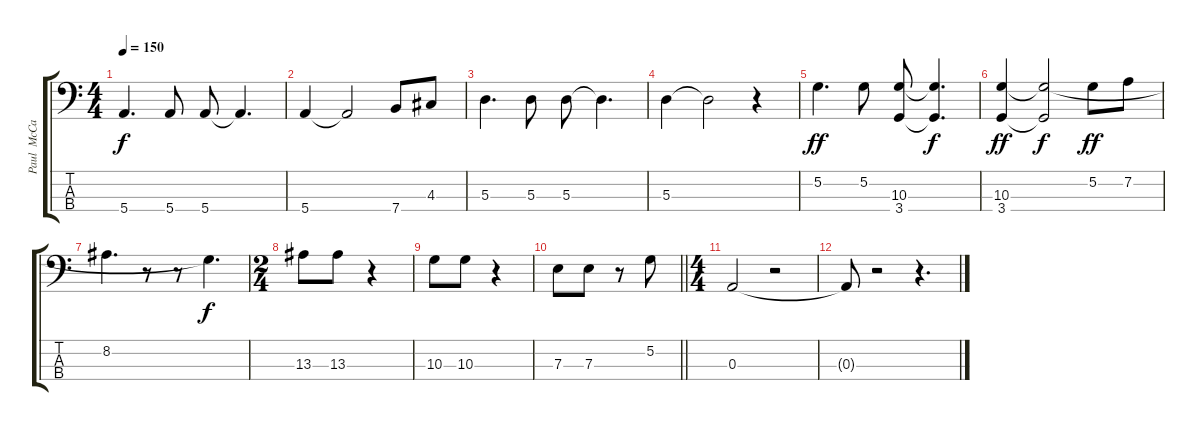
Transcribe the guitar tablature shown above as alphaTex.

\track ("Paul  McCartney Bass" "Paul  McCa") {instrument electricbassfinger}
\staff {score tabs}
\tuning (G2 D2 A1 E1) {hide}
\ts (4 4)
\tempo 150
\clef f4
\ks c
5.4.4{d dy f} 5.4.8 5.4.8 5.4{t}.4{d} |
5.4.4 5.4{t}.2 7.4.8 4.3.8 |
5.3.4{d} 5.3.8 5.3.8 5.3{t}.4{d} |
5.3.4 5.3{t}.2 r.4 |
5.2.4{d dy ff} 5.2.8 (10.3 3.4).8 (10.3{t} 3.4{t}).4{d dy f} |
(10.3 3.4).4{dy ff} (10.3{t} 3.4{t}).2{dy f} 5.2.8{dy ff} 7.2.8 |
8.2.4{d} r.8 r.8 10.3{t}.4{d dy f} |
\ts (2 4)
13.3.8 13.3.8 r.4 |
10.3.8 10.3.8 r.4 |
\barLineRight lightlight
7.3.8 7.3.8 r.8 5.2.8 |
\ts (4 4)
0.3.2 r.2 |
0.3{t}.8 r.2 r.4{d}
